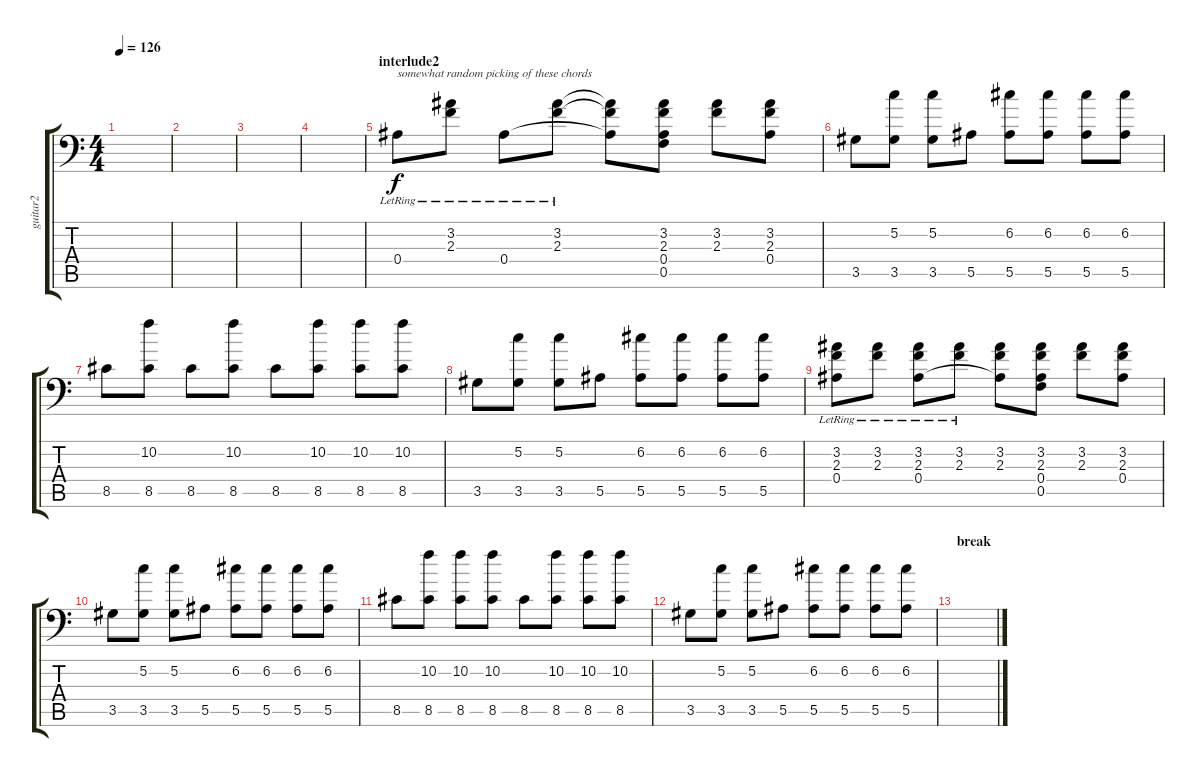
\track ("guitar2" "guitar2") {instrument distortionguitar}
\staff {score tabs}
\tuning (C4 G3 Eb3 Bb2 F2 Bb1) {hide}
\ts (4 4)
\tempo 126
\clef f4
\ks c
|
|
|
|
\section ("" "interlude2")
0.4{lr}.8{txt "somewhat random picking of these chords" instrument electricguitarjazz} (3.2{lr} 2.3{lr}).8 0.4{lr}.8 (3.2{lr} 2.3{lr}).8 (3.2{t} 2.3{t} 0.4{t}).8 (3.2 2.3 0.4 0.5).8 (3.2 2.3).8 (3.2 2.3 0.4).8 |
3.5.8 (5.2 3.5).8 (5.2 3.5).8 5.5.8 (6.2 5.5).8 (6.2 5.5).8 (6.2 5.5).8 (6.2 5.5).8 |
8.5.8 (10.2 8.5).8 8.5.8 (10.2 8.5).8 8.5.8 (10.2 8.5).8 (10.2 8.5).8 (10.2 8.5).8 |
3.5.8 (5.2 3.5).8 (5.2 3.5).8 5.5.8 (6.2 5.5).8 (6.2 5.5).8 (6.2 5.5).8 (6.2 5.5).8 |
(3.2 2.3 0.4{lr}).8{instrument electricguitarjazz} (3.2{lr} 2.3{lr}).8 (3.2 2.3 0.4{lr}).8 (3.2{lr} 2.3{lr}).8 (3.2 2.3 0.4{t}).8 (3.2 2.3 0.4 0.5).8 (3.2 2.3).8 (3.2 2.3 0.4).8 |
3.5.8 (5.2 3.5).8 (5.2 3.5).8 5.5.8 (6.2 5.5).8 (6.2 5.5).8 (6.2 5.5).8 (6.2 5.5).8 |
8.5.8 (10.2 8.5).8 (10.2 8.5).8 (10.2 8.5).8 8.5.8 (10.2 8.5).8 (10.2 8.5).8 (10.2 8.5).8 |
3.5.8 (5.2 3.5).8 (5.2 3.5).8 5.5.8 (6.2 5.5).8 (6.2 5.5).8 (6.2 5.5).8 (6.2 5.5).8 |
\section ("" "break")
